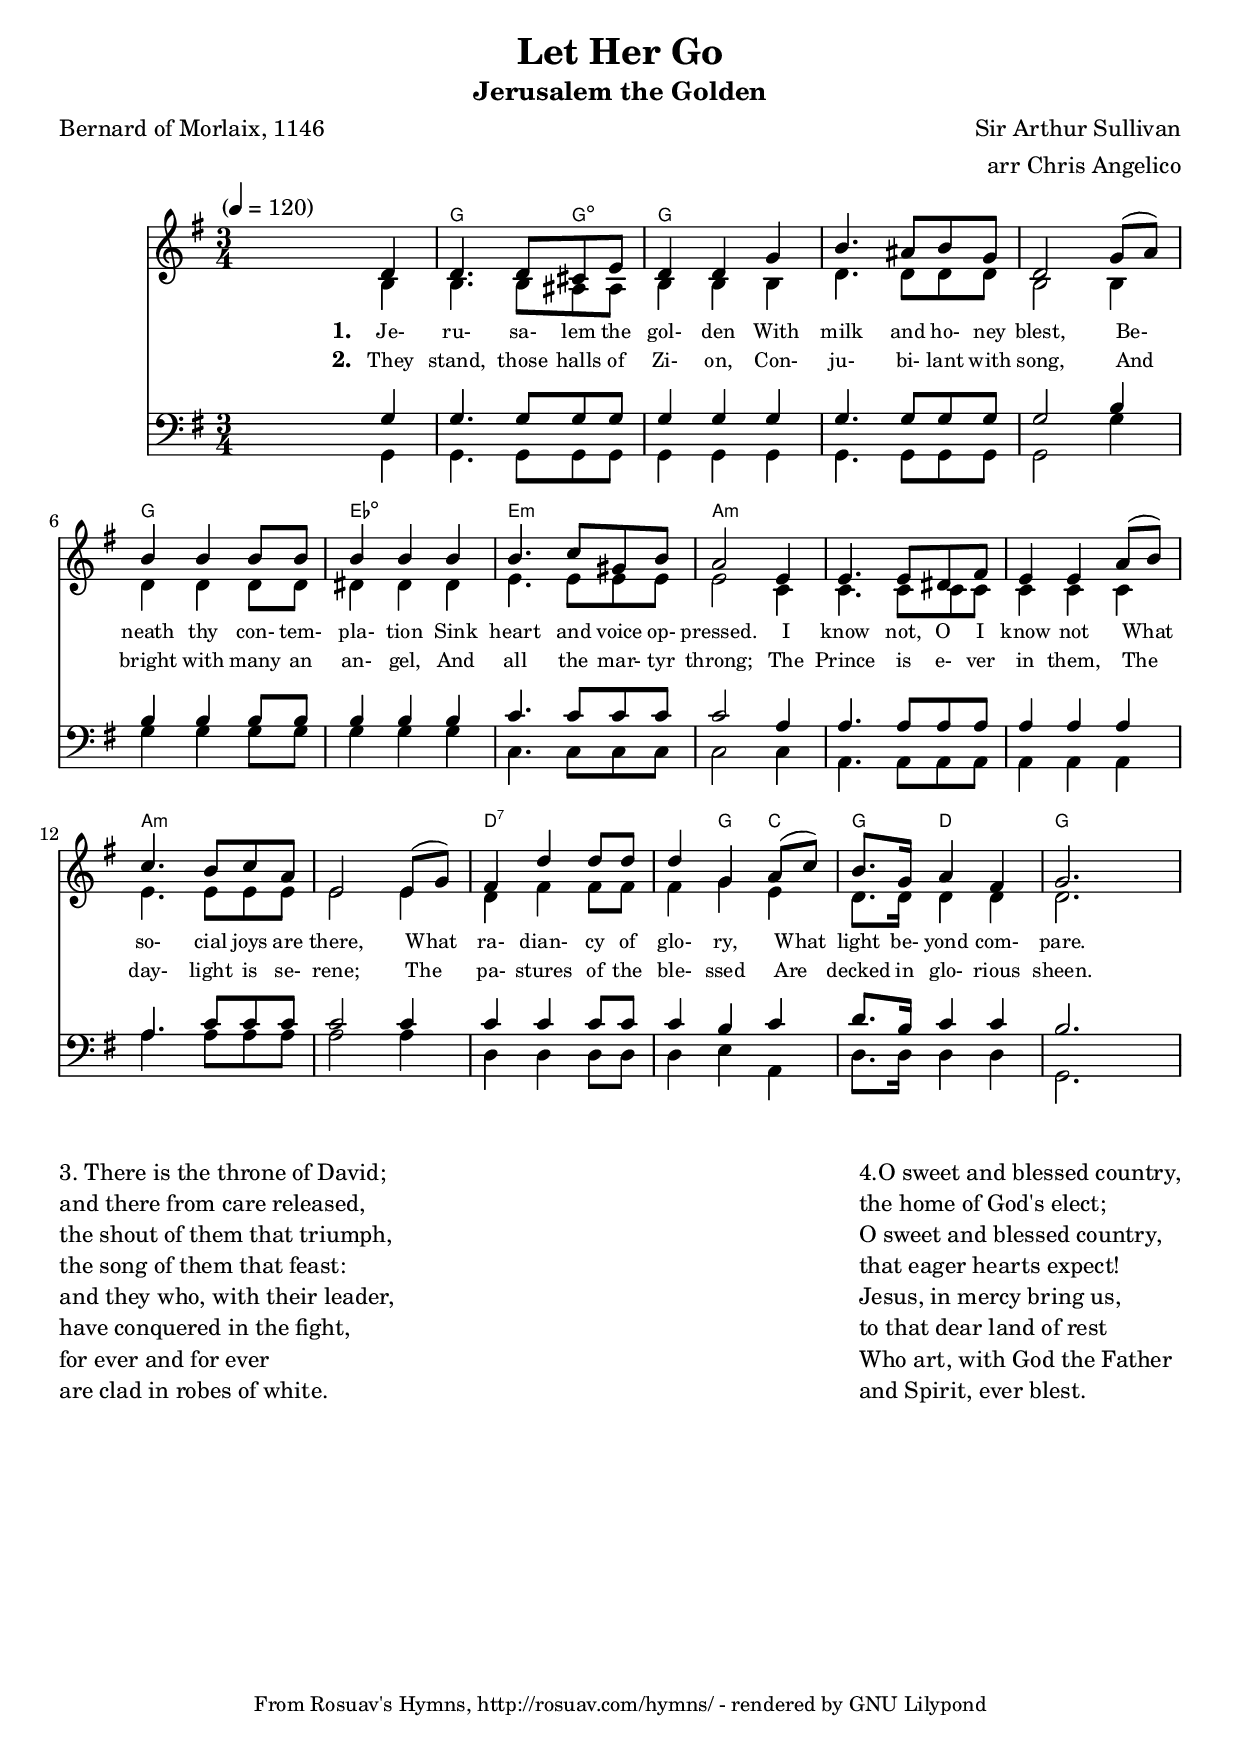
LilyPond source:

% Let Her Go, by Sir Arthur Sullivan
% Words from Rejoice! #603 or RCH #595
\include "Hymnal.ly"

\header
{
    title="Let Her Go"
    subtitle="Jerusalem the Golden"
    % poet=""
    composer="Sir Arthur Sullivan" % circa 1898
    arranger="arr Chris Angelico" % 2010-12-09
    poet="Bernard of Morlaix, 1146"
    % composer="Sir Arthur Sullivan arr Chris Angelico"
    % meter=""
    % opus="\"Let Her Go\""
}

\score {
    <<
        \new ChordNames {
            \set chordChanges = ##t
            \transpose c c,
            \chordmode {
                \override ChordName #'font-size = #-2
                s2.
                % Jerusalem
                g2 g4:dim g2. g g g ef:dim e:m a:m
                %
                a:m a:m a:m a:m d:7 d4:7 g c g d d g
            }
        }
        \new Staff <<
            \set Staff.midiInstrument = "acoustic grand"
            \key g \major
            \time 3/4
            \tempo "" 4 = 120
            \new Voice = "sops" \relative f' {
                s2
                \voiceOne
                d4 d4. d8 cs e d4 d g b4. as8 b g d2
                g8(a) b4 b b8 b b4 b b b4. c8 gs b a2
                e4 e4. e8 ds fs e4 e a8(b) c4. b8 c a e2
                e8(g) fs4 d' d8 d d4 g, a8(c) b8. g16 a4 fs g2.
            }
            % Words from Rejoice! #603
            \addlyrics { \lyr \lyricmode {
                \override LyricText #'font-size = #-1
                \set stanza = #"1."
                !Je- ru- sa- lem the gol- den               % RCH #599
                !With milk and ho- ney blest,
                !Be- neath thy con- tem- pla- tion
                !Sink heart and voice op- pressed.
                !I know not, O I know not
                !What so- cial joys are there,
                !What ra- dian- cy of glo- ry,
                !What light be- yond com- pare.

                %{!Je- ru- sa- lem the gol- den             % Rejoice! #603
                !in glo- ry high a- bove;
                !O ci- ty of God's pres- ence,
                !O vi- sion of God's love:
                !how won- der- ful the plea- sures,
                !and joys a- wait- ing there;
                !what ra- dian- cy of glo- ry,
                !what peace be- yond com- pare!%}
            } }
            \addlyrics { \lyr \lyricmode {
                \override LyricText #'font-size = #-1
                \set stanza = #"2."
                !They stand, those halls of Zi- on,
                !Con- ju- bi- lant with song,
                !And bright with many an an- gel,
                !And all the mar- tyr throng;
                !The Prince is e- ver in them,
                !The day- light is se- rene;
                !The pa- stures of the ble- ssed
                !Are decked in glo- rious sheen.

                %{!They stand, those halls of Zi- on,
                !all ju- bi- lant with song;
                !and bright with many an an- gel,
                !and all the mar- tyr throng;
                !the Prince is e- ver in them,
                !the day- light is se- rene;
                !the tree of life and heal- ing
                !has leaves of rich- est green.%}
            } }
            \new Voice = "alto" \relative f' {
                \voiceTwo
                s2
                b,4 b4. b8 as as b4 b b d4. d8 d d b2
                b4 d4 d d8 d ds4 ds ds e4. e8 e e e2
                c4 c4. c8 c c c4 c c e4. e8 e e e2
                e4 d4 fs fs8 fs fs4 g e d8. d16 d4 d d2.       % Last note should be e2, but to make this resolve without the repeat, fudge it to a G major chord.
            }
        >>
        \new Staff <<
            \clef bass
            \key g \major
            \new Voice = "tenor" \relative c' {
                s2
                \voiceOne
                g4 g4. g8 g g g4 g g g4. g8 g g g2
                b4 b4 b b8 b b4 b b c4. c8 c c c2
                a4 a4. a8 a a a4 a a a4. c8 c c c2
                c4 c4 c c8 c c4 b c d8. b16 c4 c b2.
            }
            \new Voice = "bass" \relative c' {
                \voiceTwo
                s2
                g,4 g4. g8 g g g4 g g g4. g8 g g g2
                g'4 g4 g g8 g g4 g g c,4. c8 c c c2
                c4 a4. a8 a a a4 a a a'4. a8 a a a2
                a4 d,4 d d8 d d4 e a, d8. d16 d4 d g,2.
            }
        >>
    >>
    \layout { }
    \midi { \context { \ChordNameVoice \remove Note_performer } } % Stop chords from sounding in the MIDI
}

% Additional verses
\markup \fill-line {
\column {
\wordwrap-string #"
3. There is the throne of David;

and there from care released,

the shout of them that triumph,

the song of them that feast:

and they who, with their leader,

have conquered in the fight,

for ever and for ever

are clad in robes of white.
"
}
\column {
\wordwrap-string #"
4.O sweet and blessed country,

the home of God's elect;

O sweet and blessed country,

that eager hearts expect!

Jesus, in mercy bring us,

to that dear land of rest

Who art, with God the Father

and Spirit, ever blest.
"
}
%{ Rejoice words
\column {
\wordwrap-string #"
3. There is the throne of David;

and there from pain released,

the shout of those who triumph,

the song of those who feast:

and all who, with their leader,

have conquered in the fight,

are garlanded with glory

and robed in purest white.
"
}
\column {
\wordwrap-string #"
4.How lovely is that city,

the home of God's elect;

how beautiful the country

that eager hearts expect!

Jesus, in mercy bring us,

to that eternal shore

where Father, Son, and Spirit

are worshipped evermore.
"
}
End Rejoice %}

}

